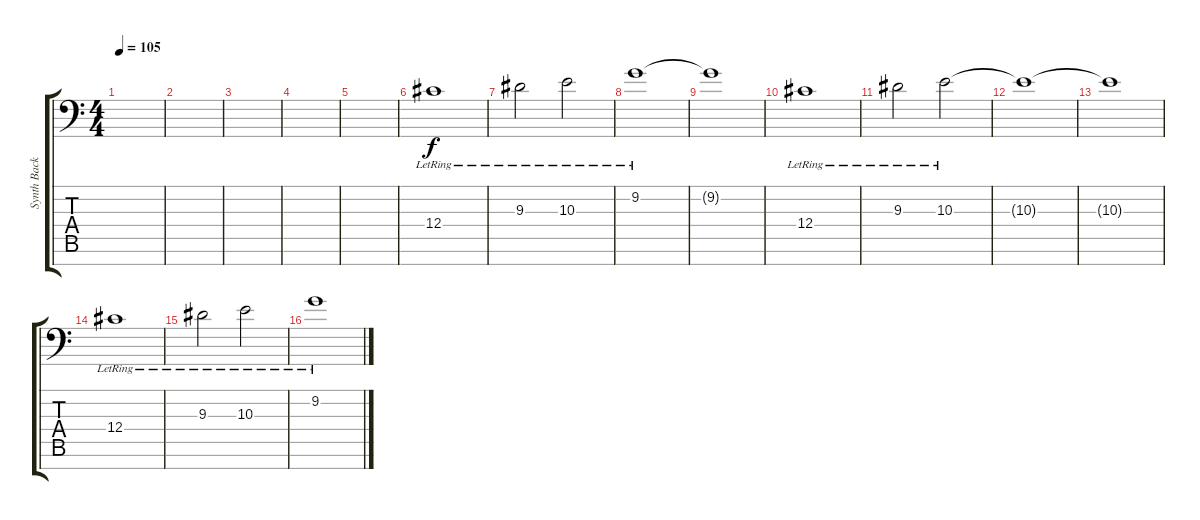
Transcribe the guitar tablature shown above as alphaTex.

\track ("Synth Backing" "Synth Back") {instrument pad2warm}
\staff {score tabs}
\tuning (Eb4 Bb3 Gb3 Db3 Ab2 Eb2 Ab1) {hide}
\ts (4 4)
\tempo 105
\clef f4
\ks c
|
|
|
|
|
12.4{lr}.1{volume 13} |
9.3{lr}.2 10.3{lr}.2 |
9.2{lr}.1 |
9.2{t}.1 |
12.4{lr}.1{volume 13} |
9.3{lr}.2 10.3{lr}.2 |
10.3{t}.1 |
10.3{t}.1 |
12.4{lr}.1{volume 13} |
9.3{lr}.2 10.3{lr}.2 |
9.2{lr}.1
